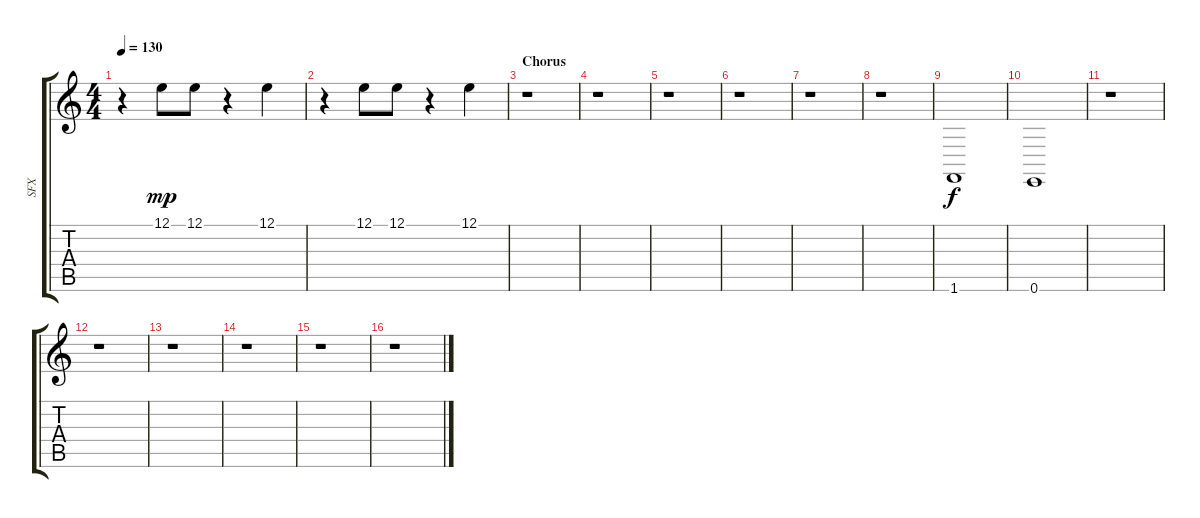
\track ("SFX " "SFX ") {instrument marimba}
\staff {score tabs}
\tuning (E4 B3 G3 D3 A2 E2) {hide}
\ts (4 4)
\tempo 130
\clef g2
\ks c
r.4{dy mp} 12.1.8 12.1.8 r.4 12.1.4 |
r.4 12.1.8 12.1.8 r.4 12.1.4 |
\section ("" "Chorus")
r.1 |
r.1 |
r.1 |
r.1 |
r.1 |
r.1{instrument lead1square} |
1.6.1{dy f} |
0.6.1 |
r.1{instrument marimba} |
r.1 |
r.1 |
r.1 |
r.1 |
r.1{instrument lead1square}
